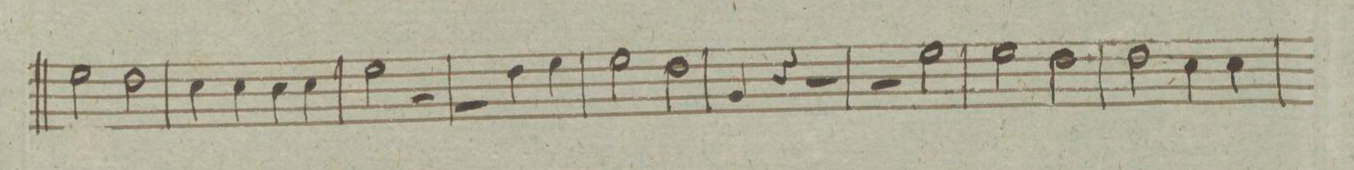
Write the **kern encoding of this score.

**kern	**dynam
*I"Clarino Primo in C.	*
*clefG2	*
*k[]	*
*met(c|)	*
*M2/2	*
2ee\	.
2dd\	.
=199	=199
4cc\	.
4cc\	.
4cc\	.
4cc\	.
=200	=200
2ee\	.
2r	.
=201	=201
2r	.
4dd\	.
4ee\	.
=202	=202
2ee\	.
2dd\	.
=203	=203
4g/	.
4r	.
2r	.
=204	=204
2r	.
2ee\	.
=205	=205
2ee\	.
2dd\	.
=206	=206
2dd\	.
4cc\	.
4cc\	.
=207	=207
*-	*-
